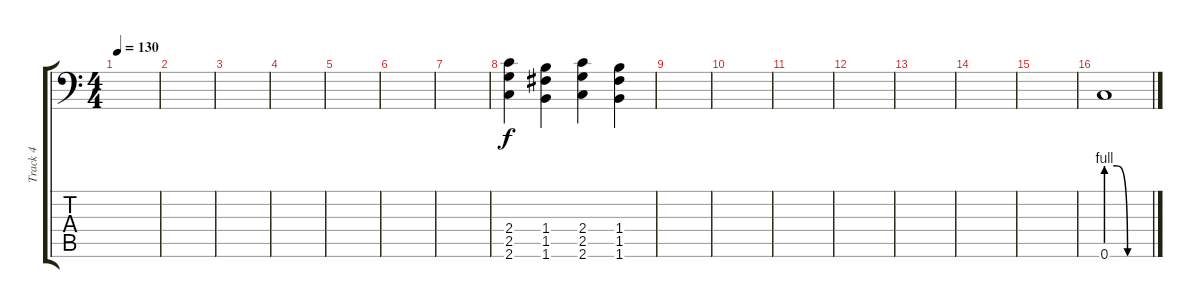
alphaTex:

\track ("Track 4" "Track 4") {instrument distortionguitar}
\staff {score tabs}
\tuning (C4 G3 Eb3 Bb2 F2 Bb1) {hide}
\ts (4 4)
\tempo 130
\clef f4
\ks c
|
|
|
|
|
|
|
(2.4 2.5 2.6).4 (1.4 1.5 1.6).4 (2.4 2.5 2.6).4 (1.4 1.5 1.6).4 |
|
|
|
|
|
|
|
0.6{be (custom 0 4 15 4 30 0 60 0)}.1
